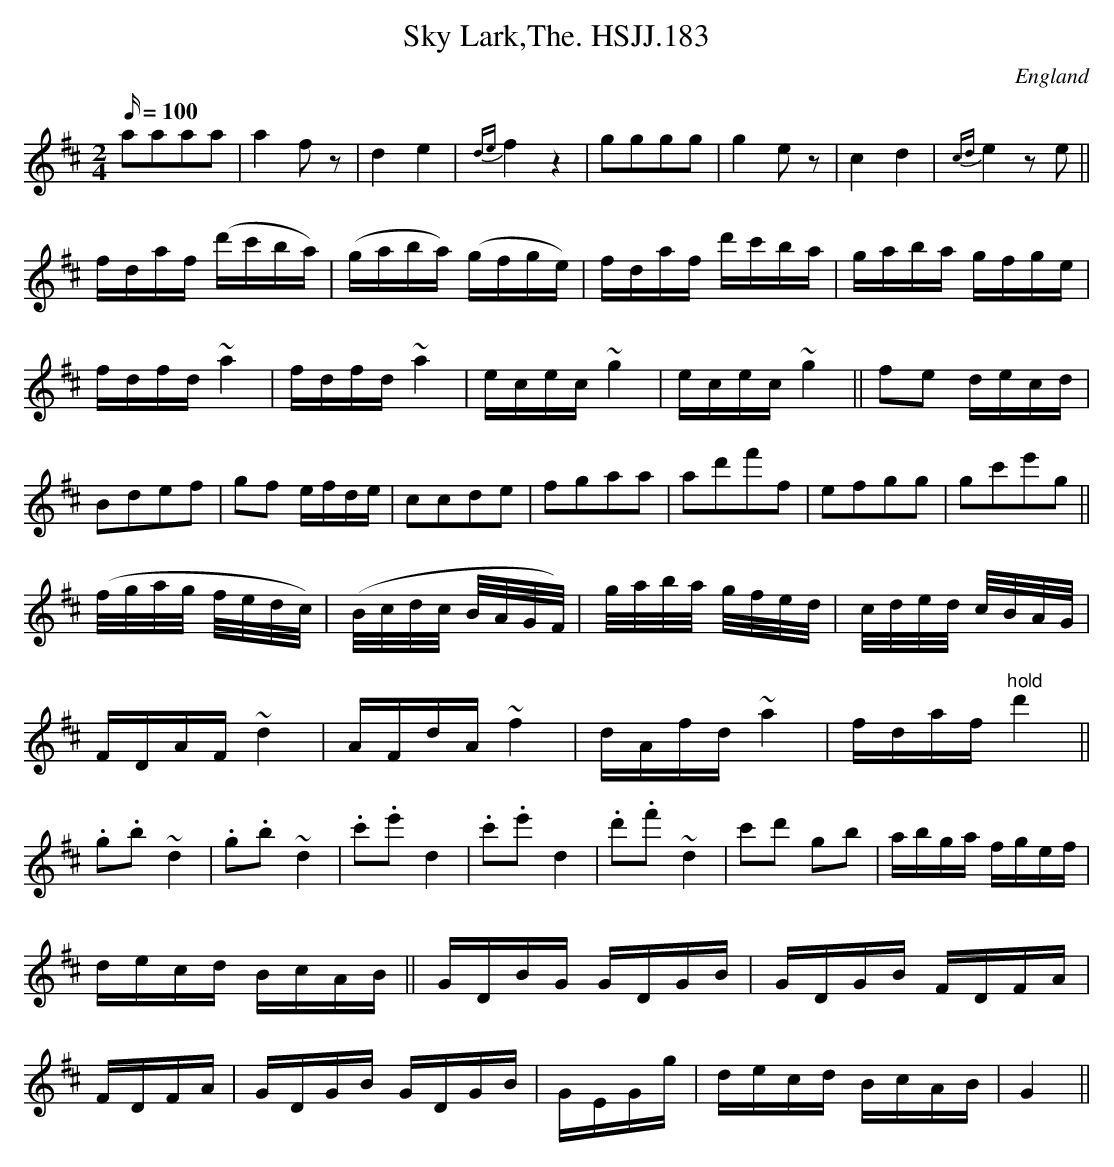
X:1
T:Sky Lark,The. HSJJ.183
M:2/4
L:1/16
Q:100
O:England
K:D
a2a2a2a2|a4f2z2|d4e4|{de}f4z4|g2g2g2g2|g4e2z2|c4d4|{cd}e4z2e2||!
f-da-f (d'c'ba)|(gaba) (gfge)|fdaf d'c'ba|gaba gfge|!
fdfd~a4|fdfd~a4|ecec~g4|ecec~g4||
f2e2 decd|!
B2d2e2f2|g2f2 efde|c2c2d2e2|f2g2a2a2|a2-d'2f'2f2|e2f2g2g2|g2-c'2e'2g2||!
(f/g/a/g/ f/e/d/c/)|(B/c/d/c/ B/A/G/F/)|g/a/b/a/ g/f/e/d/|c/d/e/d/ c/B/A/G/|!
F-DA-F~d4|AFdA~f4|dAfd~a4|fdaf"hold"d'4||!
.g2.b2~d4|.g2.b2~d4|.c'2.e'2d4|.c'2.e'2d4|
.d'2.f'2~d4|c'2d'2 g2b2|abga fgef|!
decd BcAB||GDBG GDGB|GDGB FDFA|!
FDFA|GDGB GDGB|GEGg|decd BcAB|G4||
